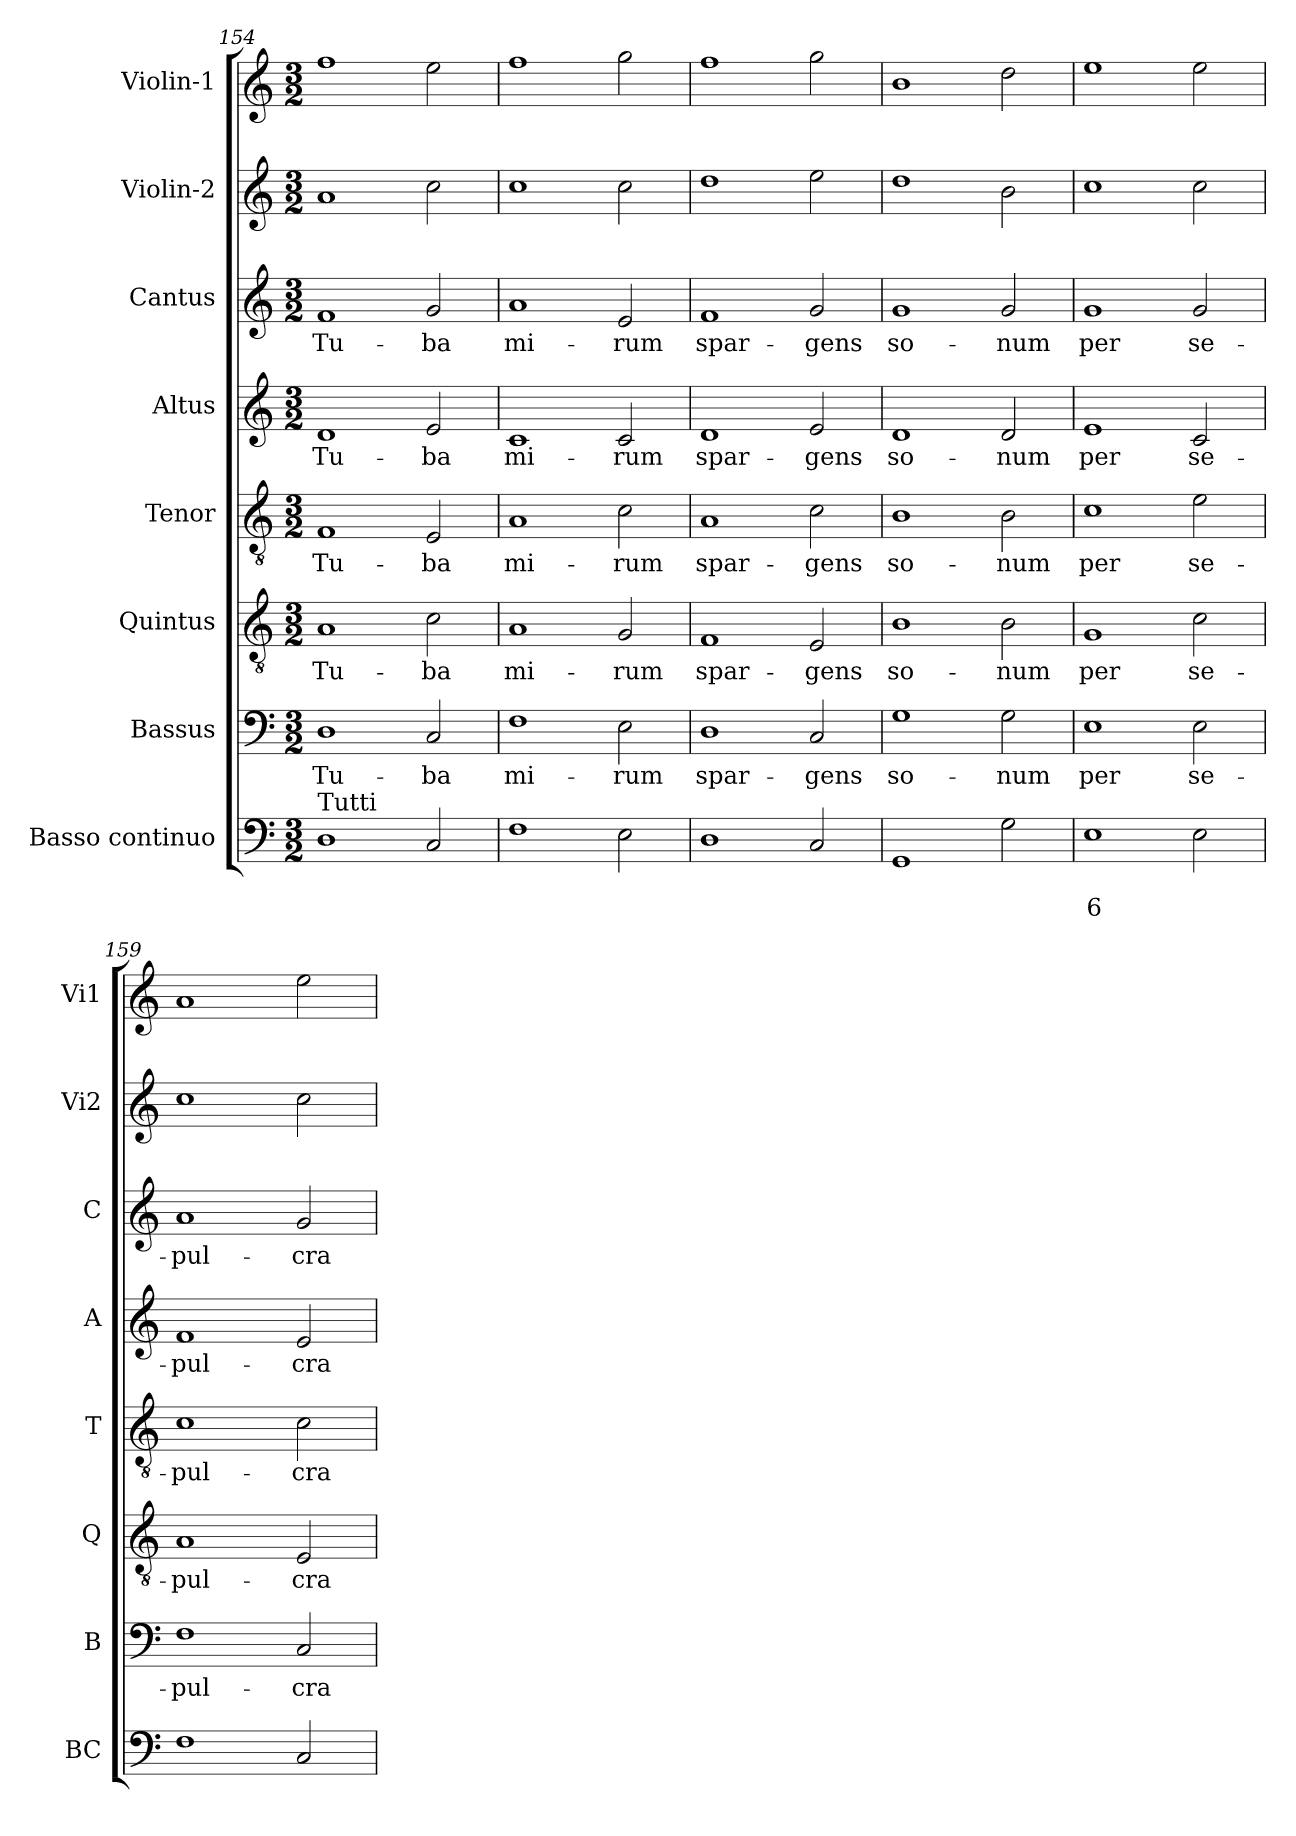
**kern	**text	**text	**kern	**text	**kern	**text	**kern	**text	**kern	**text	**kern	**text	**kern	**kern
*part8	*part8	*part8	*part7	*part7	*part6	*part6	*part5	*part5	*part4	*part4	*part3	*part3	*part2	*part1
*staff8	*staff8	*staff8	*staff7	*staff7	*staff6	*staff6	*staff5	*staff5	*staff4	*staff4	*staff3	*staff3	*staff2	*staff1
*I"Basso continuo	*	*	*I"Bassus	*	*I"Quintus	*	*I"Tenor	*	*I"Altus	*	*I"Cantus	*	*I"Violin-2	*I"Violin-1
*I'BC	*	*	*I'B	*	*I'Q	*	*I'T	*	*I'A	*	*I'C	*	*I'Vi2	*I'Vi1
!!LO:LB:g=z
*clefF4	*	*	*clefF4	*	*clefGv2	*	*clefGv2	*	*clefG2	*	*clefG2	*	*clefG2	*clefG2
*k[]	*	*	*k[]	*	*k[]	*	*k[]	*	*k[]	*	*k[]	*	*k[]	*k[]
*C:	*	*	*C:	*	*C:	*	*C:	*	*C:	*	*C:	*	*C:	*C:
*M3/2	*	*	*M3/2	*	*M3/2	*	*M3/2	*	*M3/2	*	*M3/2	*	*M3/2	*M3/2
=154	=154	=154	=154	=154	=154	=154	=154	=154	=154	=154	=154	=154	=154	=154
!LO:TX:a:t=Tutti	!	!	!	!	!	!	!	!	!	!	!	!	!	!
!	!	!	!	!LO:LY:b	!	!LO:LY:b	!	!LO:LY:b	!	!LO:LY:b	!	!LO:LY:b	!	!
1D	.	.	1D	Tu-	1A	Tu-	1F	Tu-	1d	Tu-	1f	Tu-	1a	1ff
!	!	!	!	!LO:LY:b	!	!LO:LY:b	!	!LO:LY:b	!	!LO:LY:b	!	!LO:LY:b	!	!
2C/	.	.	2C/	-ba	2c\	-ba	2E/	-ba	2e/	-ba	2g/	-ba	2cc\	2ee\
=155	=155	=155	=155	=155	=155	=155	=155	=155	=155	=155	=155	=155	=155	=155
!	!	!	!	!LO:LY:b	!	!LO:LY:b	!	!LO:LY:b	!	!LO:LY:b	!	!LO:LY:b	!	!
1F	.	.	1F	mi-	1A	mi-	1A	mi-	1c	mi-	1a	mi-	1cc	1ff
!	!	!	!	!LO:LY:b	!	!LO:LY:b	!	!LO:LY:b	!	!LO:LY:b	!	!LO:LY:b	!	!
2E\	.	.	2E\	-rum	2G/	-rum	2c\	-rum	2c/	-rum	2e/	-rum	2cc\	2gg\
=156	=156	=156	=156	=156	=156	=156	=156	=156	=156	=156	=156	=156	=156	=156
!	!	!	!	!LO:LY:b	!	!LO:LY:b	!	!LO:LY:b	!	!LO:LY:b	!	!LO:LY:b	!	!
1D	.	.	1D	spar-	1F	spar-	1A	spar-	1d	spar-	1f	spar-	1dd	1ff
!	!	!	!	!LO:LY:b	!	!LO:LY:b	!	!LO:LY:b	!	!LO:LY:b	!	!LO:LY:b	!	!
2C/	.	.	2C/	-gens	2E/	-gens	2c\	-gens	2e/	-gens	2g/	-gens	2ee\	2gg\
=157	=157	=157	=157	=157	=157	=157	=157	=157	=157	=157	=157	=157	=157	=157
!	!	!	!	!LO:LY:b	!	!LO:LY:b	!	!LO:LY:b	!	!LO:LY:b	!	!LO:LY:b	!	!
1GG	.	.	1G	so-	1B	so-	1B	so-	1d	so-	1g	so-	1dd	1b
!	!	!	!	!LO:LY:b	!	!LO:LY:b	!	!LO:LY:b	!	!LO:LY:b	!	!LO:LY:b	!	!
2G\	.	.	2G\	-num	2B\	-num	2B\	-num	2d/	-num	2g/	-num	2b\	2dd\
=158	=158	=158	=158	=158	=158	=158	=158	=158	=158	=158	=158	=158	=158	=158
!	!	!LO:LY:b	!	!LO:LY:b	!	!LO:LY:b	!	!LO:LY:b	!	!LO:LY:b	!	!LO:LY:b	!	!
1E	.	6	1E	per	1G	per	1c	per	1e	per	1g	per	1cc	1ee
!	!	!	!	!LO:LY:b	!	!LO:LY:b	!	!LO:LY:b	!	!LO:LY:b	!	!LO:LY:b	!	!
2E\	.	.	2E\	se-	2c\	se-	2e\	se-	2c/	se-	2g/	se-	2cc\	2ee\
=159	=159	=159	=159	=159	=159	=159	=159	=159	=159	=159	=159	=159	=159	=159
!	!	!	!	!LO:LY:b	!	!LO:LY:b	!	!LO:LY:b	!	!LO:LY:b	!	!LO:LY:b	!	!
1F	.	.	1F	-pul-	1A	-pul-	1c	-pul-	1f	-pul-	1a	-pul-	1cc	1a
!	!	!	!	!LO:LY:b	!	!LO:LY:b	!	!LO:LY:b	!	!LO:LY:b	!	!LO:LY:b	!	!
2C/	.	.	2C/	-cra	2E/	-cra	2c\	-cra	2e/	-cra	2g/	-cra	2cc\	2ee\
=	=	=	=	=	=	=	=	=	=	=	=	=	=	=
*-	*-	*-	*-	*-	*-	*-	*-	*-	*-	*-	*-	*-	*-	*-
